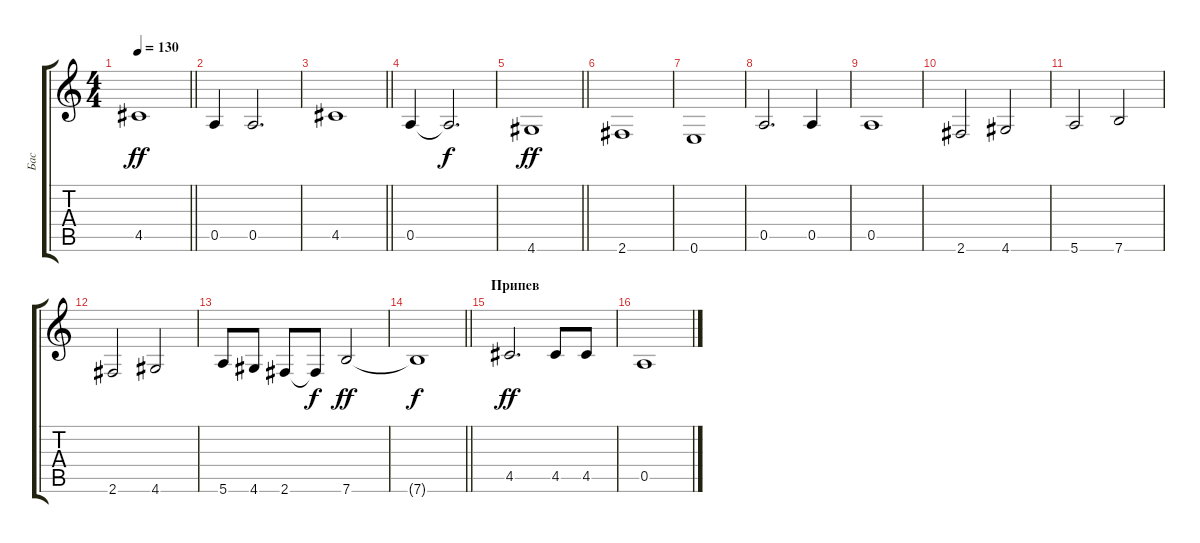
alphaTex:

\track ("Бас" "Бас") {instrument electricbassfinger}
\staff {score tabs}
\tuning (E4 B3 G3 D3 A2 E2) {hide}
\ts (4 4)
\tempo 130
\clef g2
\barLineRight lightlight
\ks c
4.5.1{dy ff} |
0.5.4 0.5.2{d} |
\barLineRight lightlight
4.5.1 |
0.5.4 0.5{t}.2{d dy f} |
\barLineRight lightlight
4.6.1{dy ff} |
2.6.1 |
0.6.1 |
0.5.2{d} 0.5.4 |
0.5.1 |
2.6.2 4.6.2 |
5.6.2 7.6.2 |
2.6.2 4.6.2 |
5.6.8 4.6.8 2.6.8 2.6{t}.8{dy f} 7.6.2{dy ff} |
\barLineRight lightlight
7.6{t}.1{dy f} |
\section ("" "Припев")
4.5.2{d dy ff} 4.5.8 4.5.8 |
0.5.1
